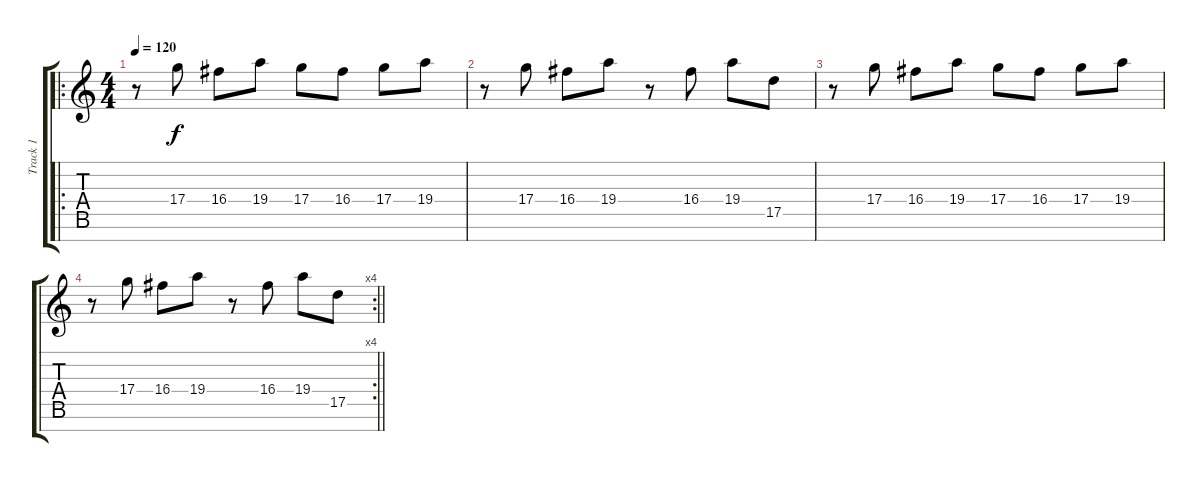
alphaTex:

\track ("Track 1" "Track 1") {instrument overdrivenguitar}
\staff {score tabs}
\tuning (E4 B3 G3 D3 A2 E2 B1) {hide}
\ro
\ts (4 4)
\tempo 120
\clef g2
\ks c
r.8{dy f} 17.4.8 16.4.8 19.4.8 17.4.8 16.4.8 17.4.8 19.4.8 |
r.8 17.4.8 16.4.8 19.4.8 r.8 16.4.8 19.4.8 17.5.8 |
r.8 17.4.8 16.4.8 19.4.8 17.4.8 16.4.8 17.4.8 19.4.8 |
\rc 4
\barLineRight lightlight
r.8 17.4.8 16.4.8 19.4.8 r.8 16.4.8 19.4.8 17.5.8
